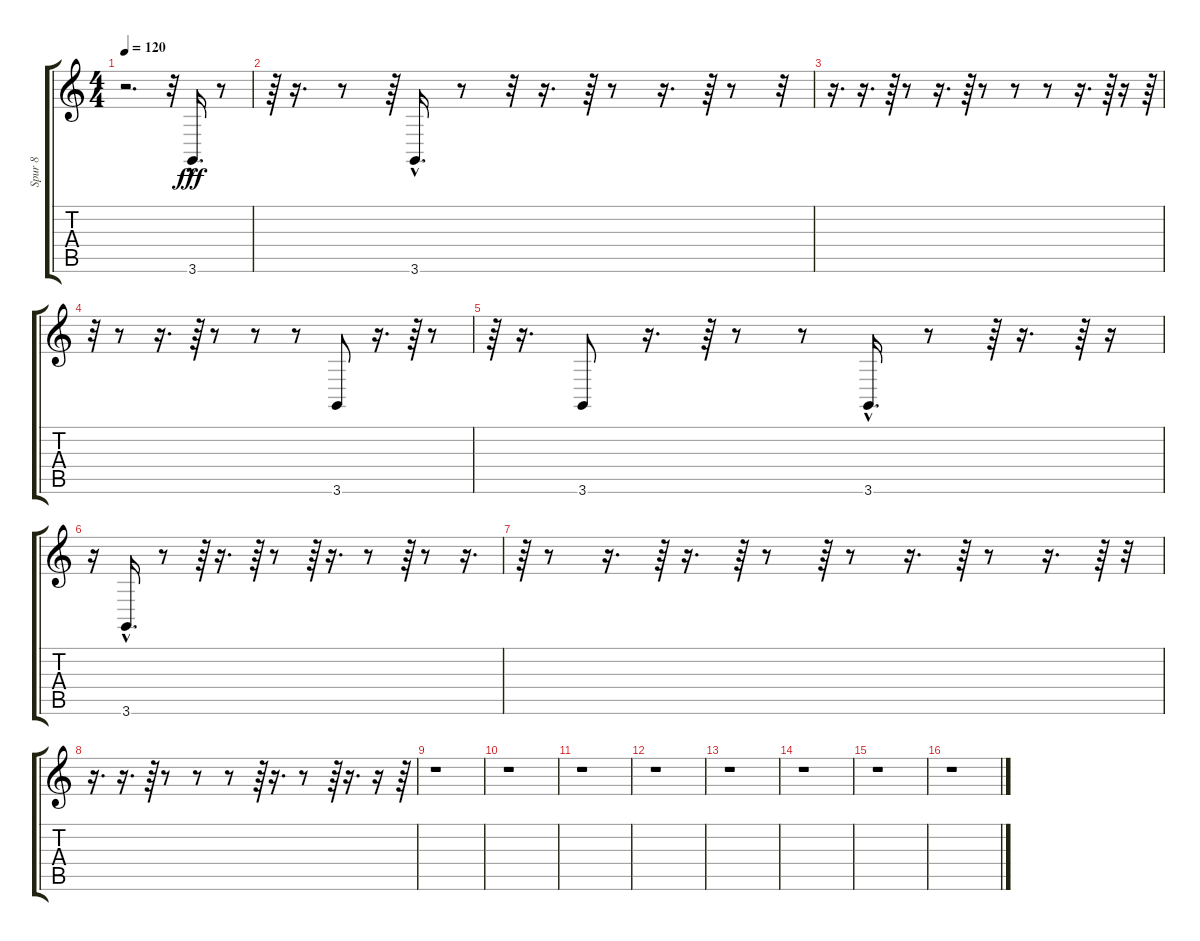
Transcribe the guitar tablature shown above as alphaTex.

\track ("Spur 8" "Spur 8") {instrument tuba}
\staff {score tabs}
\tuning (E4 B3 G3 D3 A2 E2) {hide}
\ts (4 4)
\tempo 120
\clef g2
\ks c
r.2{d dy fff} r.32 3.6{hac}.16{d} r.8 |
r.64 r.16{d} r.8 r.64 3.6{hac}.16{d} r.8 r.32 r.16{d} r.64 r.8 r.16{d} r.64 r.8 r.32 |
r.16{d} r.16{d} r.64 r.8 r.16{d} r.64 r.8 r.8 r.8 r.16{d} r.64 r.16 r.64 |
r.32 r.8 r.16{d} r.64 r.8 r.8 r.8 3.6.8 r.16{d} r.64 r.8 |
r.64 r.16{d} 3.6.8 r.16{d} r.64 r.8 r.8 3.6{hac}.16{d} r.8 r.64 r.16{d} r.64 r.16 |
r.16 3.6{hac}.16{d} r.8 r.64 r.16{d} r.64 r.8 r.64 r.16{d} r.8 r.64 r.8 r.16{d} |
r.64 r.8 r.16{d} r.64 r.16{d} r.64 r.8 r.64 r.8 r.16{d} r.64 r.8 r.16{d} r.64 r.32 |
r.16{d} r.16{d} r.64 r.8 r.8 r.8 r.64 r.16{d} r.8 r.64 r.16{d} r.16 r.64 |
r.1 |
r.1 |
r.1 |
r.1 |
r.1 |
r.1 |
r.1 |
r.1
